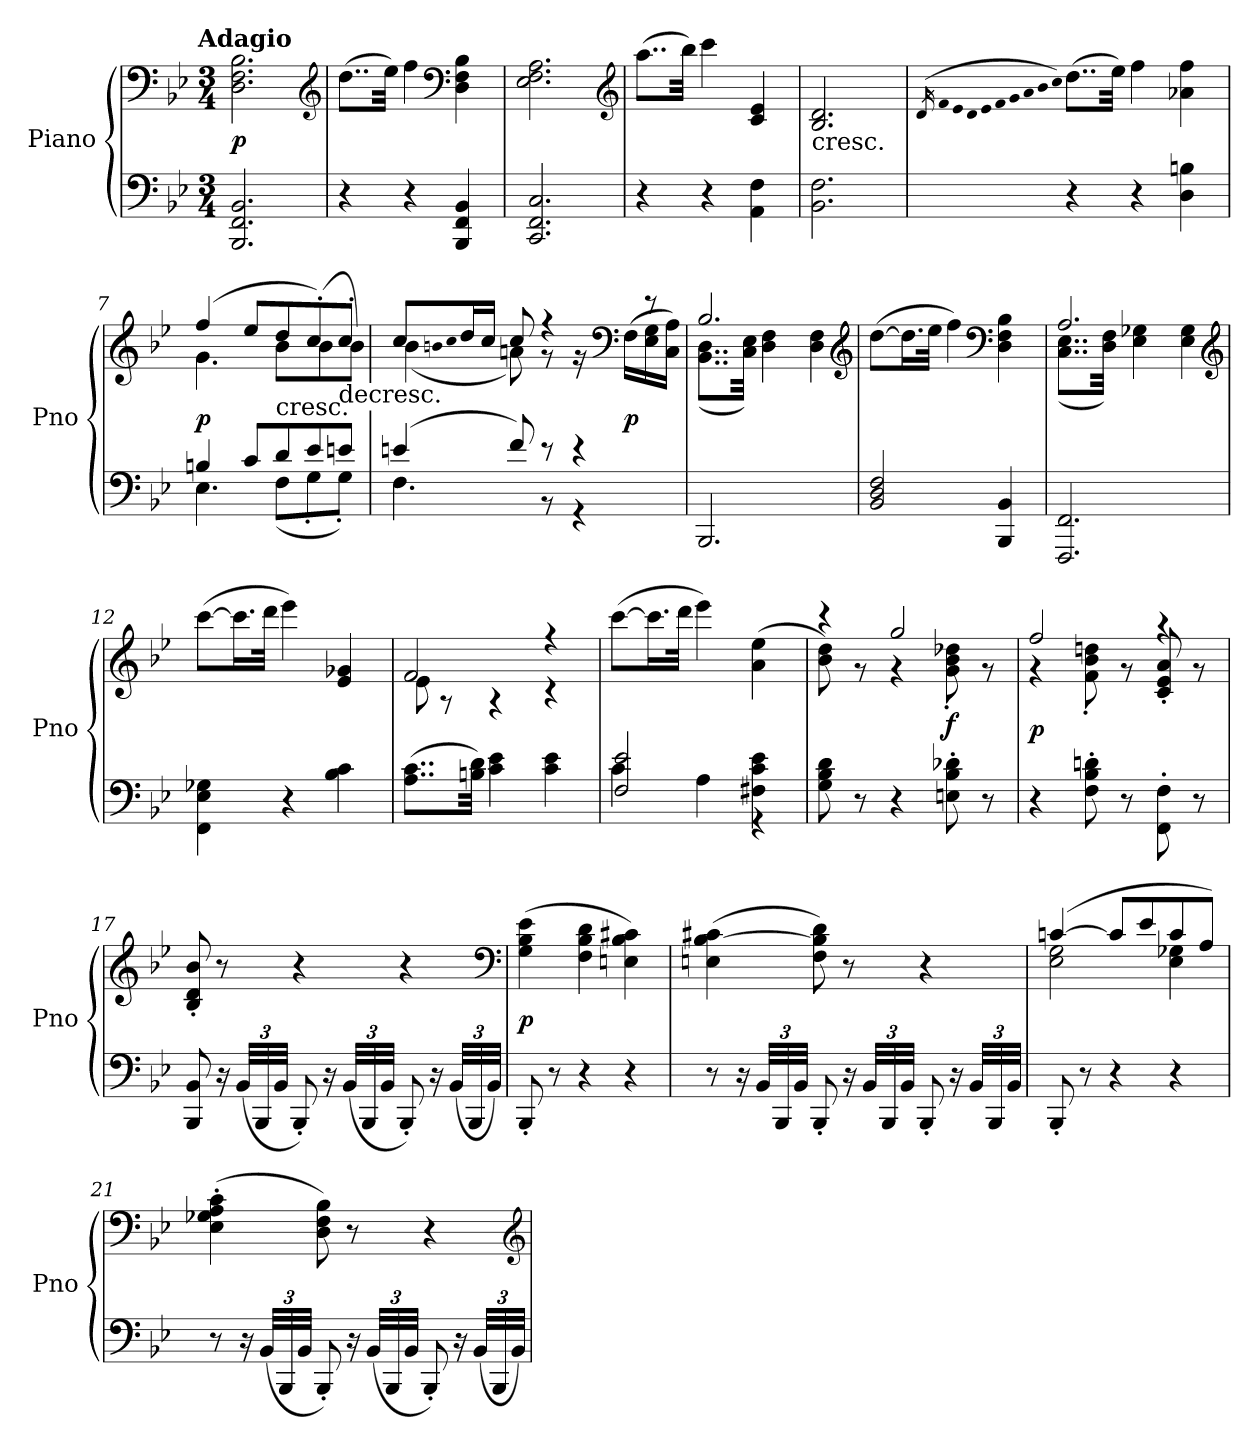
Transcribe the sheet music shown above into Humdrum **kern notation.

**kern	**kern	**dynam
*part1	*part1	*part1
*staff2	*staff1	*staff1/2
*I"Piano	*	*
*I'Pno	*	*
*clefF4	*clefF4	*
*k[b-e-]	*k[b-e-]	*
*B-:	*B-:	*
!!LO:TX:omd:t=Adagio
*M3/4	*M3/4	*
*MM60	*MM60	*
=1	=1	=1
2.BBB-/ 2.FF/ 2.BB-/	2.D\ 2.F\ 2.B-\	p
*	*clefG2	*
=2	=2	=2
4r	(8..dd\L	.
.	32ee-\Jkk)	.
4r	4ff\	.
*	*clefF4	*
4BBB-/ 4FF/ 4BB-/	4D\ 4F\ 4B-\	.
=3	=3	=3
2.CC/ 2.FF/ 2.C/	2.E-\ 2.F\ 2.A\	.
*	*clefG2	*
=4	=4	=4
4r	(8..aa\L	.
.	32bb-\Jkk)	.
4r	4ccc\	.
4AA\ 4F\	4c/ 4e-/	.
=5	=5	=5
!	!LO:TX:c:t=cresc.	!
2.BB-\ 2.F\	2.B-/ 2.d/	.
=6	=6	=6
.	(16qd/LL	.
.	qf	.
.	qe-	.
.	qd	.
.	qe-	.
.	qf	.
.	qg	.
.	qa	.
.	qb-	.
.	qcc)	.
4r	(8..dd\L	.
.	32ee-\Jkk)	.
4r	4ff\	.
4D\ 4Bn\	4a-X\ 4ff\	.
=7	=7	=7
*^	*^	*
4Bn/	4.E-\	(4ff/	4.g\	p
8c/L	.	8ee-/L	.	.
!	!	!LO:TX:c:t=cresc.	!	!
8d/	(8F\L	8dd/	8b-\L	.
8e-/	8G'\	(8cc'/)	8b-\	.
!	!	!LO:TX:c:t=decresc.	!	!
8en/J	8G'\J)	8cc'/J	8b-\J)	.
=8	=8	=8	=8	=8
(4en/	4.F\	8cc/L	(4b-\	.
.	.	qbn	.	.
.	.	qcc	.	.
.	.	16dd/L	.	.
.	.	16cc/JJ	.	.
8f/)	.	8cc/	8an\)	.
8r	8r	4r	8r	.
4r	4r	.	16r	.
*	*	*clefF4	*	*
.	.	.	(16F\LL	p
.	.	8r	16E-\ 16G\	.
.	.	.	16C\ 16A\JJ)	.
*v	*v	*	*	*
=9	=9	=9	=9
2.BBB-/	2.B-/	(8..BB-\ 8..D\L	.
.	.	32C\ 32E-\Jkk)	.
.	.	4D\ 4F\	.
.	.	4D\ 4F\	.
*	*v	*v	*
*	*clefG2	*
=10	=10	=10
2BB-/ 2D/ 2F/	([8dd\L	.
.	16.dd\L]	.
.	32ee-\JJk	.
.	4ff\)	.
*	*clefF4	*
4BBB-/ 4BB-/	4D\ 4F\ 4B-\	.
=11	=11	=11
*	*^	*
2.FFF/ 2.FF/	2.A/	(8..C\ 8..E-\L	.
.	.	32D\ 32F\Jkk)	.
.	.	4E-\ 4G-X\	.
.	.	4E-\ 4G-\	.
*	*v	*v	*
*	*clefG2	*
=12	=12	=12
4FF\ 4E-\ 4G-X\	([8ccc\L	.
.	16.ccc\L]	.
.	32ddd\JJk	.
4r	4eee-\)	.
4B-\ 4c\	4e-/ 4g-X/	.
=13	=13	=13
*	*^	*
(8..A\ 8..c\L	2f/	8e-\	.
.	.	8r	.
32Bn\ 32d\Jkk)	.	.	.
4c\ 4e-\	.	4r	.
4c\ 4e-\	4r	4r	.
*	*v	*v	*
=14	=14	=14
*^	*	*
4c\	2F/ 2e-/	([8ccc\L	.
.	.	16.ccc\L]	.
.	.	32ddd\JJk	.
4A\	.	4eee-\)	.
4F#X\ 4c\ 4e-\	4r	(4a\ 4ee-\	.
*v	*v	*	*
=15	=15	=15
*	*^	*
8G\ 8B-\ 8d\	4r	8b-\ 8dd\)	.
8r	.	8r	.
4r	2gg/	4r	.
8En'\ 8B-'\ 8d-X'\	.	8g'\ 8b-'\ 8dd-X'\	f
8r	.	8r	.
=16	=16	=16	=16
4r	2ff/	4r	p
8F'\ 8B-'\ 8dn'\	.	8f'\ 8b-'\ 8ddn'\	.
8r	.	8r	.
8FF'\ 8F'\	4r	8c'/ 8e-'/ 8a'/	.
8r	.	8r	.
*	*v	*v	*
=17	=17	=17
8BBB-/ 8BB-/	8B-'/ 8d'/ 8b-'/	.
16r	8r	.
(48BB-/LLL	.	.
48BBB-/	.	.
48BB-/JJJ	.	.
8BBB-'/)	4r	.
16r	.	.
(48BB-/LLL	.	.
48BBB-/	.	.
48BB-/JJJ	.	.
8BBB-'/)	4r	.
16r	.	.
(48BB-/LLL	.	.
48BBB-/	.	.
48BB-/JJJ)	.	.
*	*clefF4	*
=18	=18	=18
8BBB-'/	(4G\ 4B-\ 4e-\	p
8r	.	.
4r	4F\ 4B-\ 4d\	.
4r	4En\ 4B-\ 4c#X\)	.
=19	=19	=19
8r	(4En\ [4B-\ 4c#X\	.
16r	.	.
48BB-/LLL	.	.
48BBB-/	.	.
48BB-/JJJ	.	.
8BBB-'/	8F\ 8B-]\ 8d\)	.
16r	8r	.
48BB-/LLL	.	.
48BBB-/	.	.
48BB-/JJJ	.	.
8BBB-'/	4r	.
16r	.	.
48BB-/LLL	.	.
48BBB-/	.	.
48BB-/JJJ	.	.
=20	=20	=20
*	*^	*
8BBB-'/	([4cn/	2E-\ 2G\	.
8r	.	.	.
4r	8c/L]	.	.
.	8e-/	.	.
4r	8c/	4E-\ 4G-X\	.
.	8A/J)	.	.
*	*v	*v	*
=21	=21	=21
8r	(4E-'\ 4G-X'\ 4A'\ 4c'\	.
16r	.	.
(48BB-/LLL	.	.
48BBB-/	.	.
48BB-/JJJ	.	.
8BBB-'/)	8D\ 8F\ 8B-\)	.
16r	8r	.
(48BB-/LLL	.	.
48BBB-/	.	.
48BB-/JJJ	.	.
8BBB-'/)	4r	.
16r	.	.
(48BB-/LLL	.	.
48BBB-/	.	.
48BB-/JJJ)	.	.
*	*clefG2	*
=	=	=
*-	*-	*-
